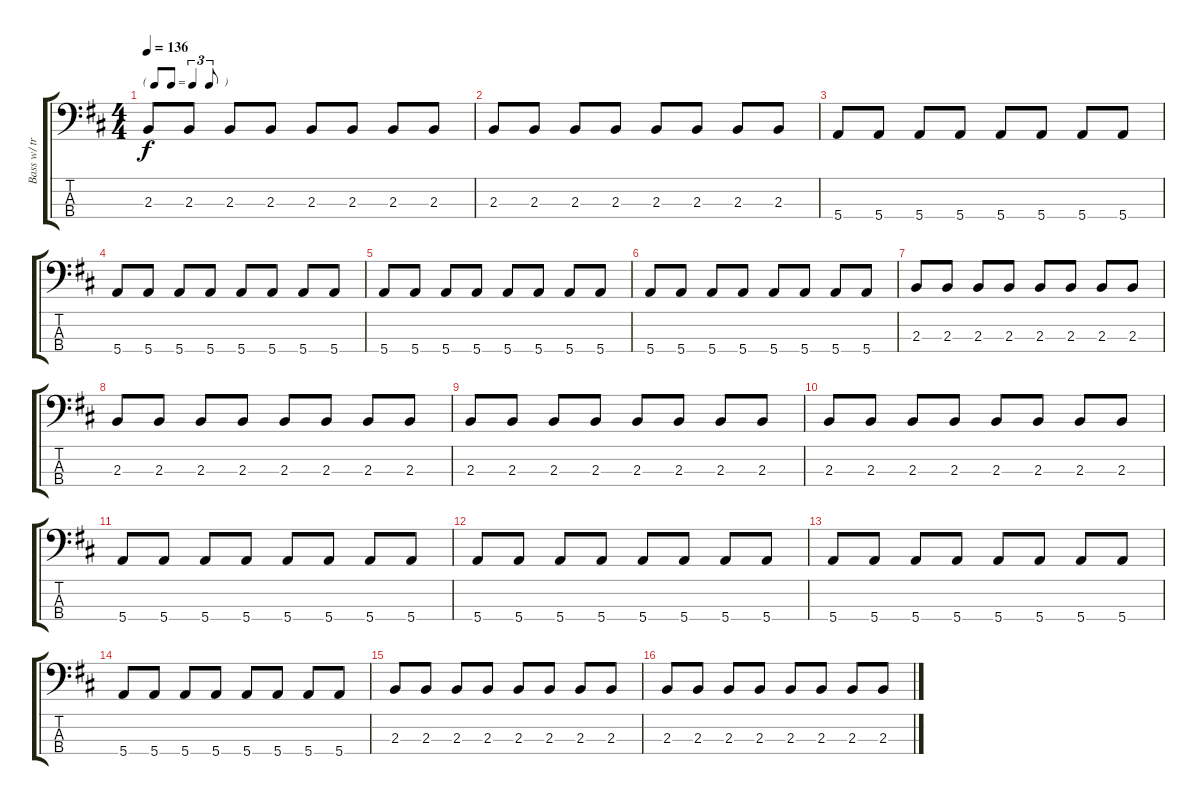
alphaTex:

\track ("Bass w/ treble rolled up" "Bass w/ tr") {instrument electricbassfinger}
\staff {score tabs}
\tuning (G2 D2 A1 E1) {hide}
\ts (4 4)
\tf triplet8th
\tempo 136
\clef f4
\ks d
2.3.8{dy f} 2.3.8 2.3.8 2.3.8 2.3.8 2.3.8 2.3.8 2.3.8 |
2.3.8 2.3.8 2.3.8 2.3.8 2.3.8 2.3.8 2.3.8 2.3.8 |
5.4.8 5.4.8 5.4.8 5.4.8 5.4.8 5.4.8 5.4.8 5.4.8 |
5.4.8 5.4.8 5.4.8 5.4.8 5.4.8 5.4.8 5.4.8 5.4.8 |
5.4.8 5.4.8 5.4.8 5.4.8 5.4.8 5.4.8 5.4.8 5.4.8 |
5.4.8 5.4.8 5.4.8 5.4.8 5.4.8 5.4.8 5.4.8 5.4.8 |
2.3.8 2.3.8 2.3.8 2.3.8 2.3.8 2.3.8 2.3.8 2.3.8 |
2.3.8 2.3.8 2.3.8 2.3.8 2.3.8 2.3.8 2.3.8 2.3.8 |
2.3.8 2.3.8 2.3.8 2.3.8 2.3.8 2.3.8 2.3.8 2.3.8 |
2.3.8 2.3.8 2.3.8 2.3.8 2.3.8 2.3.8 2.3.8 2.3.8 |
5.4.8 5.4.8 5.4.8 5.4.8 5.4.8 5.4.8 5.4.8 5.4.8 |
5.4.8 5.4.8 5.4.8 5.4.8 5.4.8 5.4.8 5.4.8 5.4.8 |
5.4.8 5.4.8 5.4.8 5.4.8 5.4.8 5.4.8 5.4.8 5.4.8 |
5.4.8 5.4.8 5.4.8 5.4.8 5.4.8 5.4.8 5.4.8 5.4.8 |
2.3.8 2.3.8 2.3.8 2.3.8 2.3.8 2.3.8 2.3.8 2.3.8 |
2.3.8 2.3.8 2.3.8 2.3.8 2.3.8 2.3.8 2.3.8 2.3.8
